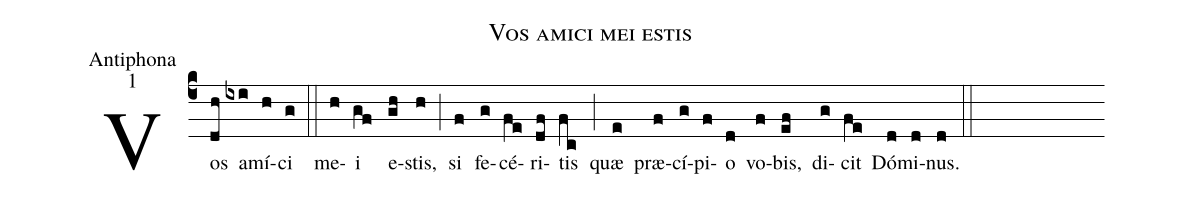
name:Vos amici mei estis;
office-part:Antiphona;
mode:1;
%%
(c4) Vos(dh) a(ixi)mí(h)ci(g) (::) me(h)i(gf) e(gh)stis,(h) (;) si(f) fe(g)cé(fe)ri(df)tis(fc) (;) quæ(e) præ(f)cí(g)pi(f)o(d) vo(f)bis,(ef) di(g)cit(fe) Dó(d)mi(d)nus.(d) (::)
